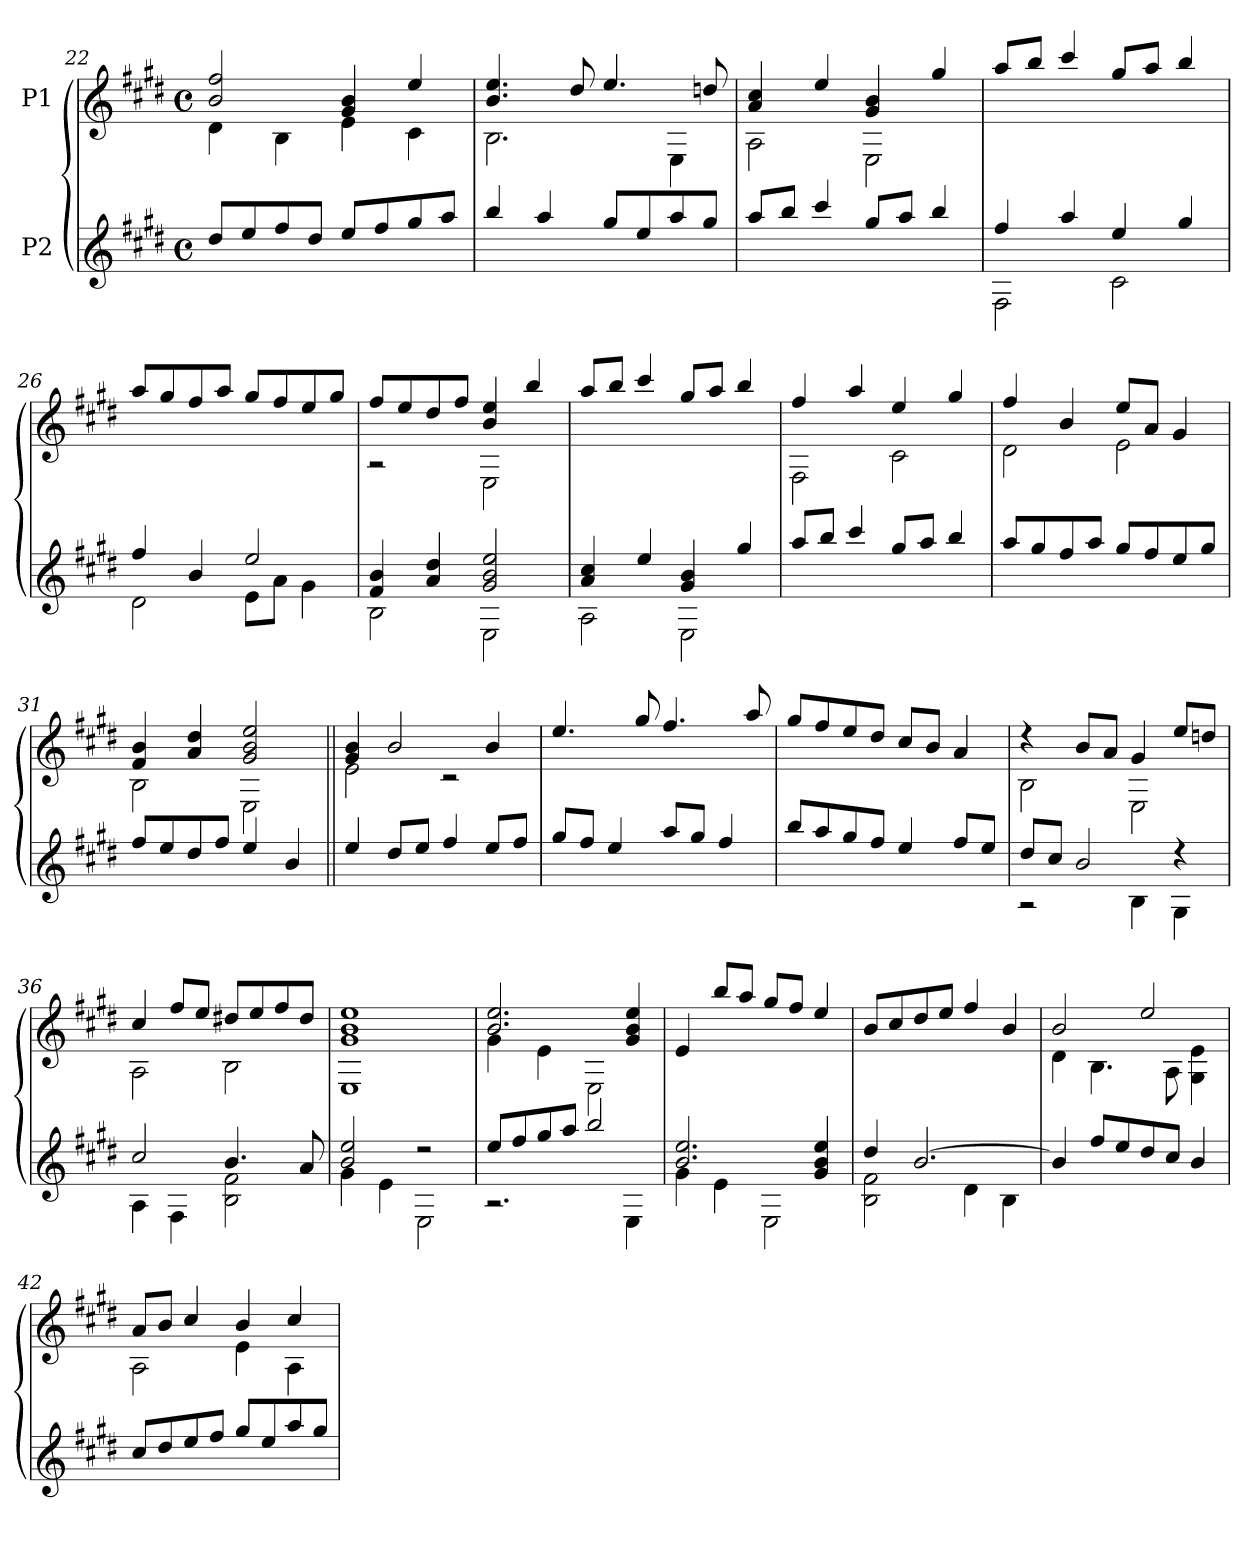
**kern	**kern
*part2	*part1
*staff2	*staff1
*I"P2	*I"P1
!!LO:PB:g=z
*clefG2	*clefG2
*ITrd7c12	*ITrd7c12
*k[f#c#g#d#]	*k[f#c#g#d#]
*E:	*E:
*M4/4	*M4/4
*met(c)	*met(c)
=22	=22
*	*^
8d#i/L	2Bi/ 2f#i	4D#i\
8ei/	.	.
8f#i/	.	4BBi\
8d#i/J	.	.
8ei/L	4G#i/ 4Bi	4Ei\
8f#i/	.	.
8g#i/	4ei/	4C#i\
8ai/J	.	.
=23	=23	=23
4bi/	4.Bi/ 4.ei	2.BBi\
4ai/	.	.
.	8d#i/	.
8g#i/L	4.ei/	.
8ei/	.	.
8ai/	.	4EEi\
8g#i/J	8dni/	.
=24	=24	=24
8ai/L	4Ai/ 4c#i	2AAi\
8bi/J	.	.
4cc#i/	4ei/	.
8g#i/L	4G#i/ 4Bi	2EEi\
8ai/J	.	.
4bi/	4g#i/	.
*	*v	*v
=25	=25
*^	*
4f#i/	2FF#i\	8ai/L
.	.	8bi/J
4ai/	.	4cc#i/
4ei/	2C#i\	8g#i/L
.	.	8ai/J
4g#i/	.	4bi/
!!LO:LB:g=z
=26	=26	=26
4f#i/	2D#i\	8ai/L
.	.	8g#i/
4Bi/	.	8f#i/
.	.	8ai/J
2ei/	8Ei\L	8g#i/L
.	8Ai\J	8f#i/
.	4G#i\	8ei/
.	.	8g#i/J
=27	=27	=27
*	*	*^
4F#i/ 4Bi	2BBi\	8f#i/L	2r
.	.	8ei/	.
4Ai/ 4d#i	.	8d#i/	.
.	.	8f#i/J	.
2G#i/ 2Bi 2ei	2EEi\	4Bi/ 4ei	2EEi\
.	.	4bi/	.
*	*	*v	*v
=28	=28	=28
4Ai/ 4c#i	2AAi\	8ai/L
.	.	8bi/J
4ei/	.	4cc#i/
4G#i/ 4Bi	2EEi\	8g#i/L
.	.	8ai/J
4g#i/	.	4bi/
*v	*v	*
=29	=29
*	*^
8ai/L	4f#i/	2FF#i\
8bi/J	.	.
4cc#i/	4ai/	.
8g#i/L	4ei/	2C#i\
8ai/J	.	.
4bi/	4g#i/	.
!!LO:LB:g=z	!!
=30	=30	=30
8ai/L	4f#i/	2D#i\
8g#i/	.	.
8f#i/	4Bi/	.
8ai/J	.	.
8g#i/L	8ei/L	2Ei\
8f#i/	8Ai/J	.
8ei/	4G#i/	.
8g#i/J	.	.
=31	=31	=31
8f#i/L	4F#i/ 4Bi	2BBi\
8ei/	.	.
8d#i/	4Ai/ 4d#i	.
8f#i/J	.	.
4ei/	2G#i/ 2Bi 2ei	2EEi\
4Bi/	.	.
=32||	=32||	=32||
4ei/	4G#i/ 4Bi	2Ei\
8d#i/L	2Bi/	.
8ei/J	.	.
4f#i/	.	2r
8ei/L	4Bi/	.
8f#i/J	.	.
*	*v	*v
=33	=33
8g#i/L	4.ei/
8f#i/J	.
4ei/	.
.	8g#i/
8ai/L	4.f#i/
8g#i/J	.
4f#i/	.
.	8ai/
!!LO:LB:g=z
=34	=34
8bi/L	8g#i/L
8ai/	8f#i/
8g#i/	8ei/
8f#i/J	8d#i/J
4ei/	8c#i/L
.	8Bi/J
8f#i/L	4Ai/
8ei/J	.
=35	=35
*^	*^
8d#i/L	2r	4r	2BBi\
8c#i/J	.	.	.
2Bi/	.	8Bi/L	.
.	.	8Ai/J	.
.	4BBi\	4G#i/	2EEi\
4r	4GG#i\	8ei/L	.
.	.	8dni/J	.
=36	=36	=36	=36
2c#i/	4AAi\	4c#i/	2AAi\
.	4FF#i\	8f#i/L	.
.	.	8ei/J	.
4.Bi/	2BBi\ 2F#i	8d#Xi/L	2BBi\
.	.	8ei/	.
.	.	8f#i/	.
8Ai/	.	8d#i/J	.
=37	=37	=37	=37
2Bi/ 2ei	4G#i\	1G#i 1Bi 1ei	1EEi
.	4Ei\	.	.
2r	2EEi\	.	.
=38	=38	=38	=38
8ei/L	2.r	2.Bi/ 2.ei	4G#i\
8f#i/	.	.	.
8g#i/	.	.	4Ei\
8ai/J	.	.	.
2bi/	.	.	2EEi\
.	4EEi\	4G#i/ 4Bi 4ei	.
*	*	*v	*v
!!LO:LB:g=z
=39	=39	=39
2.Bi/ 2.ei	4G#i\	4Ei/
.	4Ei\	8bi/L
.	.	8ai/J
.	2EEi\	8g#i/L
.	.	8f#i/J
4G#i/ 4Bi 4ei	.	4ei/
=40	=40	=40
4d#i/	2BBi\ 2F#i	8Bi/L
.	.	8c#i/
[2.Bi/	.	8d#i/
.	.	8ei/J
.	4D#i\	4f#i/
.	4BBi\	4Bi/
*v	*v	*
=41	=41
*	*^
4Bi/]	2Bi/	4D#i\
8f#i/L	.	4.BBi\
8ei/	.	.
8d#i/	2ei/	.
8c#i/J	.	8AAi\
4Bi/	.	4GG#i\ 4Ei
=42	=42	=42
8c#i/L	8Ai/L	2AAi\
8d#i/	8Bi/J	.
8ei/	4c#i/	.
8f#i/J	.	.
8g#i/L	4Bi/	4Ei\
8ei/	.	.
8ai/	4c#i/	4AAi\
8g#i/J	.	.
*	*v	*v
=	=
*-	*-
